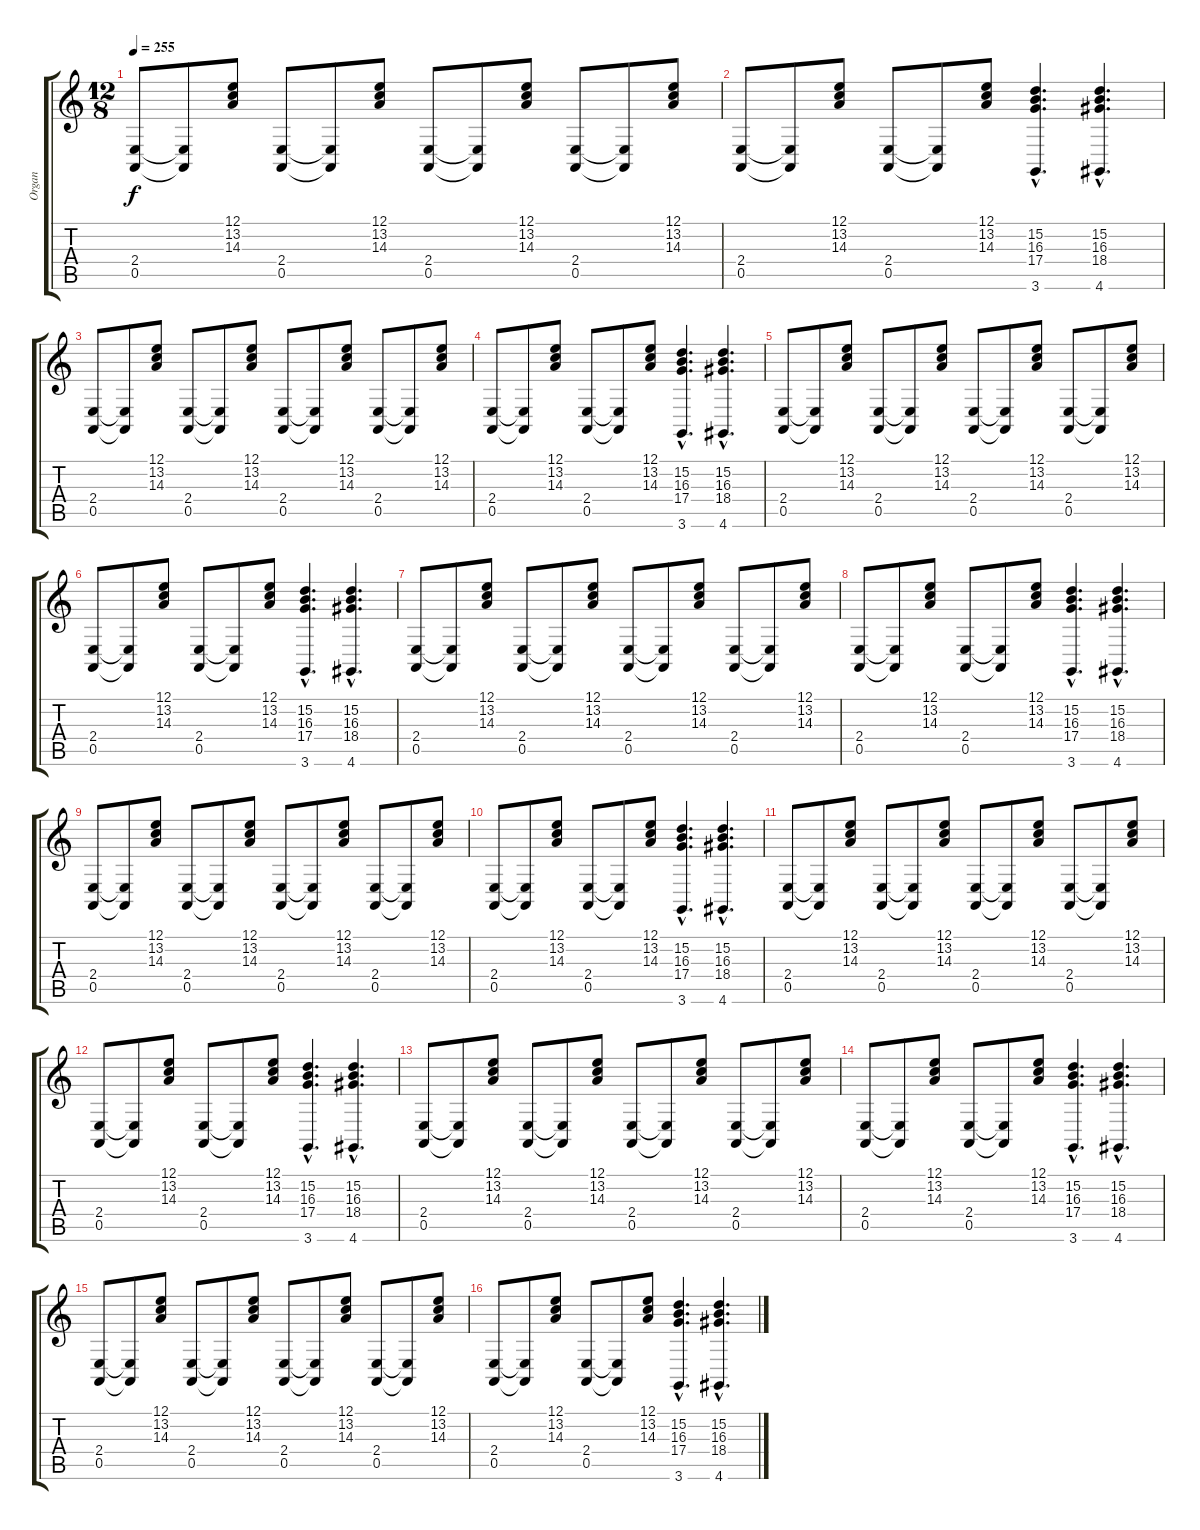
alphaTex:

\track ("Organ" "Organ") {instrument drawbarorgan}
\staff {score tabs}
\tuning (E4 B3 G3 D3 A2 E2) {hide}
\ts (12 8)
\tempo 255
\clef g2
\ks c
(2.4 0.5).8{dy f} (2.4{t} 0.5{t}).8 (12.1 13.2 14.3).8 (2.4 0.5).8 (2.4{t} 0.5{t}).8 (12.1 13.2 14.3).8 (2.4 0.5).8 (2.4{t} 0.5{t}).8 (12.1 13.2 14.3).8 (2.4 0.5).8 (2.4{t} 0.5{t}).8 (12.1 13.2 14.3).8 |
(2.4 0.5).8 (2.4{t} 0.5{t}).8 (12.1 13.2 14.3).8 (2.4 0.5).8 (2.4{t} 0.5{t}).8 (12.1 13.2 14.3).8 (15.2{hac} 16.3{hac} 17.4{hac} 3.6{hac}).4{d} (15.2{hac} 16.3{hac} 18.4{hac} 4.6{hac}).4{d} |
(2.4 0.5).8 (2.4{t} 0.5{t}).8 (12.1 13.2 14.3).8 (2.4 0.5).8 (2.4{t} 0.5{t}).8 (12.1 13.2 14.3).8 (2.4 0.5).8 (2.4{t} 0.5{t}).8 (12.1 13.2 14.3).8 (2.4 0.5).8 (2.4{t} 0.5{t}).8 (12.1 13.2 14.3).8 |
(2.4 0.5).8 (2.4{t} 0.5{t}).8 (12.1 13.2 14.3).8 (2.4 0.5).8 (2.4{t} 0.5{t}).8 (12.1 13.2 14.3).8 (15.2{hac} 16.3{hac} 17.4{hac} 3.6{hac}).4{d} (15.2{hac} 16.3{hac} 18.4{hac} 4.6{hac}).4{d} |
(2.4 0.5).8 (2.4{t} 0.5{t}).8 (12.1 13.2 14.3).8 (2.4 0.5).8 (2.4{t} 0.5{t}).8 (12.1 13.2 14.3).8 (2.4 0.5).8 (2.4{t} 0.5{t}).8 (12.1 13.2 14.3).8 (2.4 0.5).8 (2.4{t} 0.5{t}).8 (12.1 13.2 14.3).8 |
(2.4 0.5).8 (2.4{t} 0.5{t}).8 (12.1 13.2 14.3).8 (2.4 0.5).8 (2.4{t} 0.5{t}).8 (12.1 13.2 14.3).8 (15.2{hac} 16.3{hac} 17.4{hac} 3.6{hac}).4{d} (15.2{hac} 16.3{hac} 18.4{hac} 4.6{hac}).4{d} |
(2.4 0.5).8 (2.4{t} 0.5{t}).8 (12.1 13.2 14.3).8 (2.4 0.5).8 (2.4{t} 0.5{t}).8 (12.1 13.2 14.3).8 (2.4 0.5).8 (2.4{t} 0.5{t}).8 (12.1 13.2 14.3).8 (2.4 0.5).8 (2.4{t} 0.5{t}).8 (12.1 13.2 14.3).8 |
(2.4 0.5).8 (2.4{t} 0.5{t}).8 (12.1 13.2 14.3).8 (2.4 0.5).8 (2.4{t} 0.5{t}).8 (12.1 13.2 14.3).8 (15.2{hac} 16.3{hac} 17.4{hac} 3.6{hac}).4{d} (15.2{hac} 16.3{hac} 18.4{hac} 4.6{hac}).4{d} |
(2.4 0.5).8 (2.4{t} 0.5{t}).8 (12.1 13.2 14.3).8 (2.4 0.5).8 (2.4{t} 0.5{t}).8 (12.1 13.2 14.3).8 (2.4 0.5).8 (2.4{t} 0.5{t}).8 (12.1 13.2 14.3).8 (2.4 0.5).8 (2.4{t} 0.5{t}).8 (12.1 13.2 14.3).8 |
(2.4 0.5).8 (2.4{t} 0.5{t}).8 (12.1 13.2 14.3).8 (2.4 0.5).8 (2.4{t} 0.5{t}).8 (12.1 13.2 14.3).8 (15.2{hac} 16.3{hac} 17.4{hac} 3.6{hac}).4{d} (15.2{hac} 16.3{hac} 18.4{hac} 4.6{hac}).4{d} |
(2.4 0.5).8 (2.4{t} 0.5{t}).8 (12.1 13.2 14.3).8 (2.4 0.5).8 (2.4{t} 0.5{t}).8 (12.1 13.2 14.3).8 (2.4 0.5).8 (2.4{t} 0.5{t}).8 (12.1 13.2 14.3).8 (2.4 0.5).8 (2.4{t} 0.5{t}).8 (12.1 13.2 14.3).8 |
(2.4 0.5).8 (2.4{t} 0.5{t}).8 (12.1 13.2 14.3).8 (2.4 0.5).8 (2.4{t} 0.5{t}).8 (12.1 13.2 14.3).8 (15.2{hac} 16.3{hac} 17.4{hac} 3.6{hac}).4{d} (15.2{hac} 16.3{hac} 18.4{hac} 4.6{hac}).4{d} |
(2.4 0.5).8 (2.4{t} 0.5{t}).8 (12.1 13.2 14.3).8 (2.4 0.5).8 (2.4{t} 0.5{t}).8 (12.1 13.2 14.3).8 (2.4 0.5).8 (2.4{t} 0.5{t}).8 (12.1 13.2 14.3).8 (2.4 0.5).8 (2.4{t} 0.5{t}).8 (12.1 13.2 14.3).8 |
(2.4 0.5).8 (2.4{t} 0.5{t}).8 (12.1 13.2 14.3).8 (2.4 0.5).8 (2.4{t} 0.5{t}).8 (12.1 13.2 14.3).8 (15.2{hac} 16.3{hac} 17.4{hac} 3.6{hac}).4{d} (15.2{hac} 16.3{hac} 18.4{hac} 4.6{hac}).4{d} |
(2.4 0.5).8 (2.4{t} 0.5{t}).8 (12.1 13.2 14.3).8 (2.4 0.5).8 (2.4{t} 0.5{t}).8 (12.1 13.2 14.3).8 (2.4 0.5).8 (2.4{t} 0.5{t}).8 (12.1 13.2 14.3).8 (2.4 0.5).8 (2.4{t} 0.5{t}).8 (12.1 13.2 14.3).8 |
(2.4 0.5).8 (2.4{t} 0.5{t}).8 (12.1 13.2 14.3).8 (2.4 0.5).8 (2.4{t} 0.5{t}).8 (12.1 13.2 14.3).8 (15.2{hac} 16.3{hac} 17.4{hac} 3.6{hac}).4{d} (15.2{hac} 16.3{hac} 18.4{hac} 4.6{hac}).4{d}
